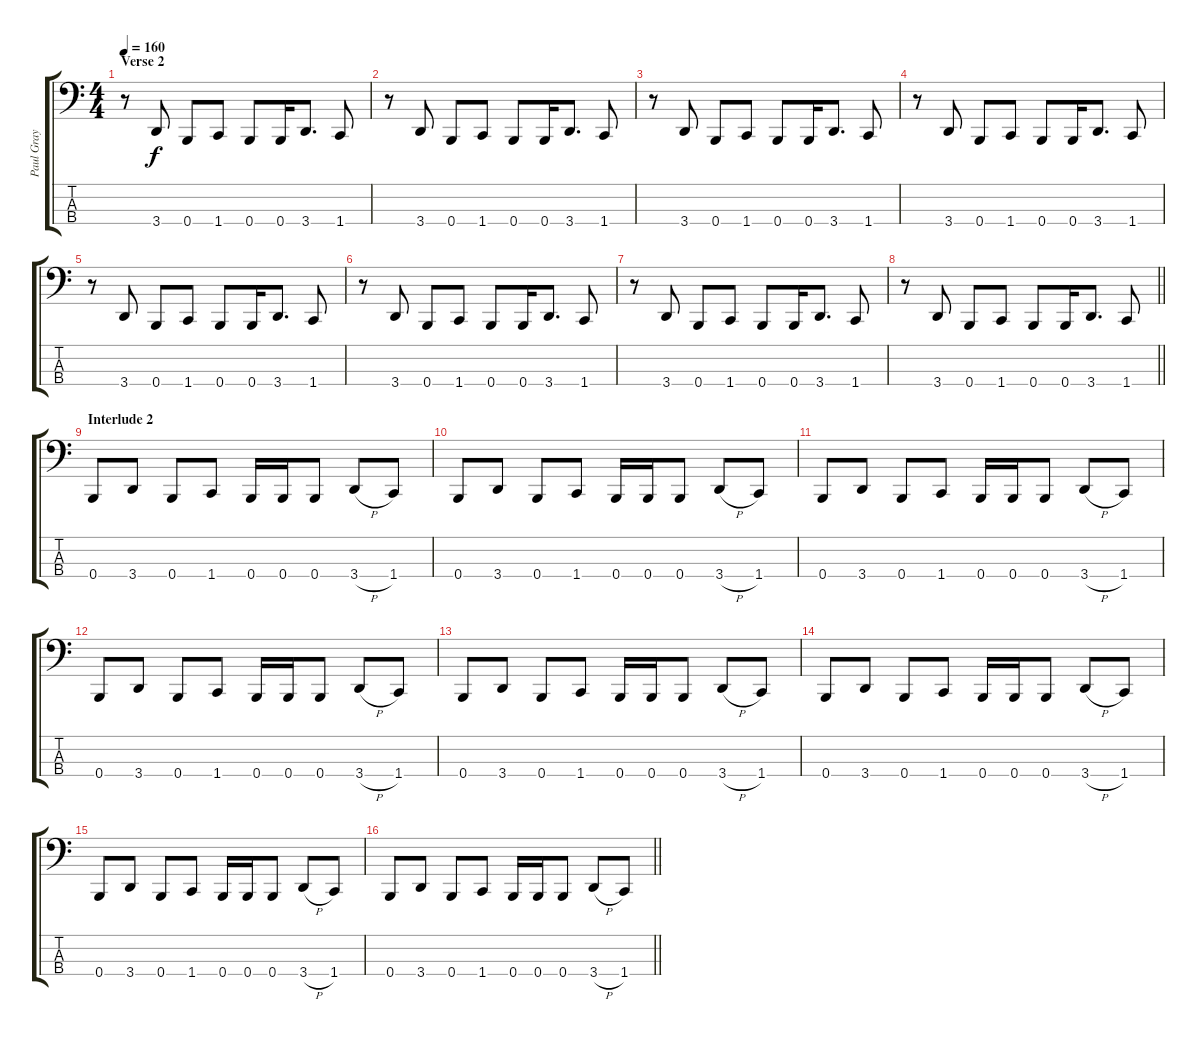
\track ("Paul Gray" "Paul Gray") {instrument electricbasspick}
\staff {score tabs}
\tuning (E2 B1 Gb1 B0) {hide}
\ts (4 4)
\section ("" "Verse 2")
\tempo 160
\clef f4
\ks c
r.8{dy f} 3.4.8 0.4.8 1.4.8 0.4.8 0.4.16 3.4.8{d} 1.4.8 |
r.8 3.4.8 0.4.8 1.4.8 0.4.8 0.4.16 3.4.8{d} 1.4.8 |
r.8 3.4.8 0.4.8 1.4.8 0.4.8 0.4.16 3.4.8{d} 1.4.8 |
r.8 3.4.8 0.4.8 1.4.8 0.4.8 0.4.16 3.4.8{d} 1.4.8 |
r.8 3.4.8 0.4.8 1.4.8 0.4.8 0.4.16 3.4.8{d} 1.4.8 |
r.8 3.4.8 0.4.8 1.4.8 0.4.8 0.4.16 3.4.8{d} 1.4.8 |
r.8 3.4.8 0.4.8 1.4.8 0.4.8 0.4.16 3.4.8{d} 1.4.8 |
\barLineRight lightlight
r.8 3.4.8 0.4.8 1.4.8 0.4.8 0.4.16 3.4.8{d} 1.4.8 |
\section ("" "Interlude 2")
0.4.8 3.4.8 0.4.8 1.4.8 0.4.16 0.4.16 0.4.8 3.4{h}.8 1.4.8 |
0.4.8 3.4.8 0.4.8 1.4.8 0.4.16 0.4.16 0.4.8 3.4{h}.8 1.4.8 |
0.4.8 3.4.8 0.4.8 1.4.8 0.4.16 0.4.16 0.4.8 3.4{h}.8 1.4.8 |
0.4.8 3.4.8 0.4.8 1.4.8 0.4.16 0.4.16 0.4.8 3.4{h}.8 1.4.8 |
0.4.8 3.4.8 0.4.8 1.4.8 0.4.16 0.4.16 0.4.8 3.4{h}.8 1.4.8 |
0.4.8 3.4.8 0.4.8 1.4.8 0.4.16 0.4.16 0.4.8 3.4{h}.8 1.4.8 |
0.4.8 3.4.8 0.4.8 1.4.8 0.4.16 0.4.16 0.4.8 3.4{h}.8 1.4.8 |
\barLineRight lightlight
0.4.8 3.4.8 0.4.8 1.4.8 0.4.16 0.4.16 0.4.8 3.4{h}.8 1.4.8
